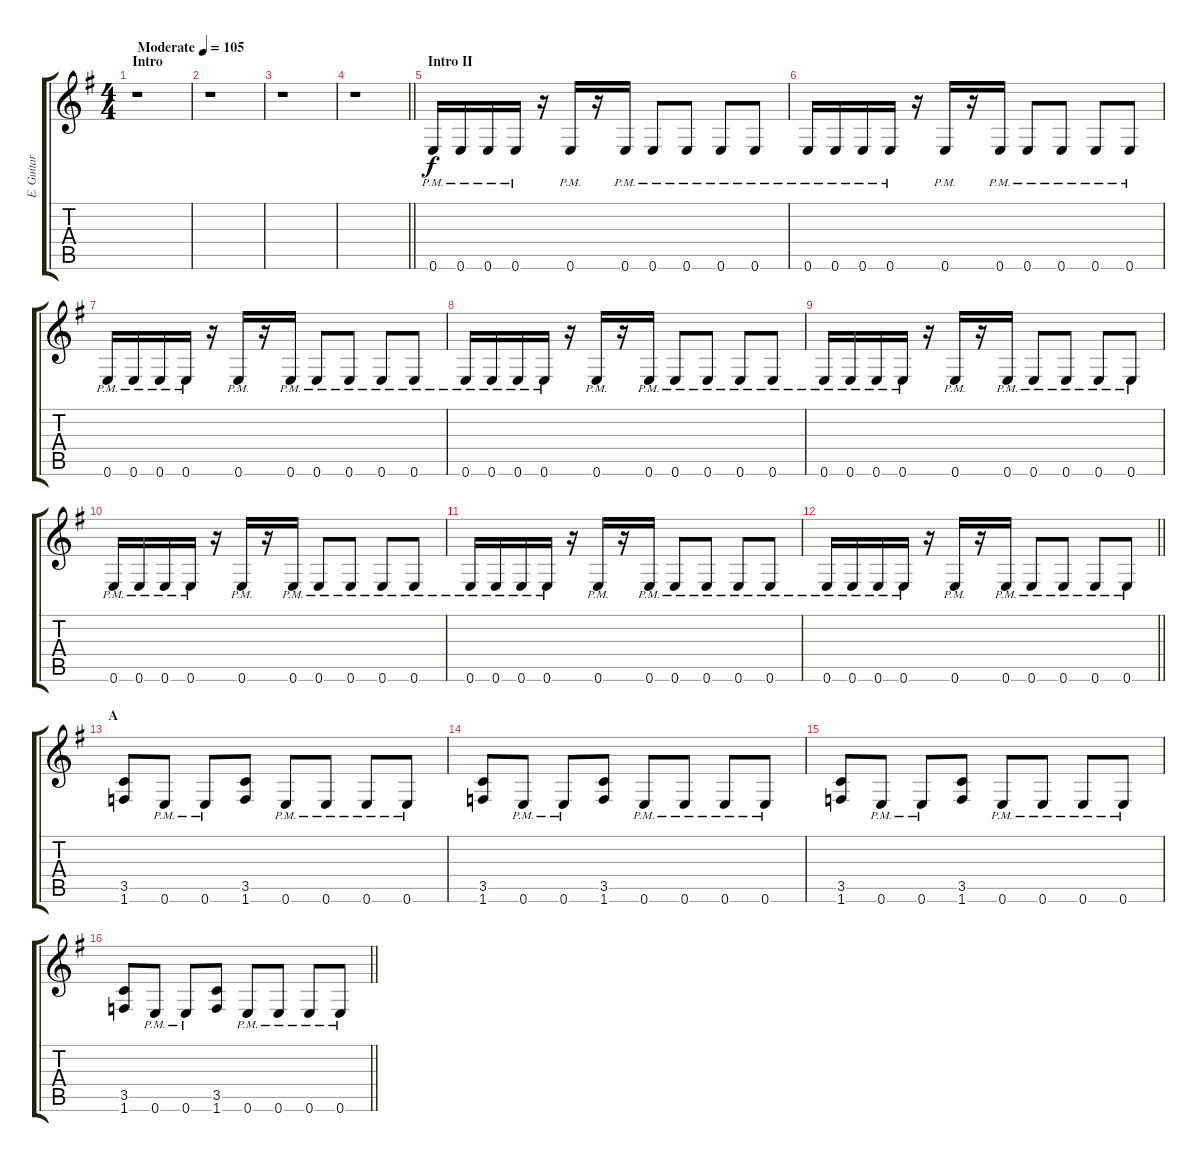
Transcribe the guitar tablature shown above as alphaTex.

\track ("E. Guitar II" "E. Guitar ") {instrument overdrivenguitar}
\staff {score tabs}
\tuning (E4 B3 G3 D3 A2 E2) {hide}
\ts (4 4)
\section ("" "Intro")
\tempo (105 "Moderate")
\clef g2
\ks g
r.1{dy f instrument overdrivenguitar} |
r.1 |
r.1 |
\barLineRight lightlight
r.1 |
\section ("" "Intro II")
0.6{pm}.16 0.6{pm}.16 0.6{pm}.16 0.6{pm}.16 r.16 0.6{pm}.16 r.16 0.6{pm}.16 0.6{pm}.8 0.6{pm}.8 0.6{pm}.8 0.6{pm}.8 |
0.6{pm}.16 0.6{pm}.16 0.6{pm}.16 0.6{pm}.16 r.16 0.6{pm}.16 r.16 0.6{pm}.16 0.6{pm}.8 0.6{pm}.8 0.6{pm}.8 0.6{pm}.8 |
0.6{pm}.16 0.6{pm}.16 0.6{pm}.16 0.6{pm}.16 r.16 0.6{pm}.16 r.16 0.6{pm}.16 0.6{pm}.8 0.6{pm}.8 0.6{pm}.8 0.6{pm}.8 |
0.6{pm}.16 0.6{pm}.16 0.6{pm}.16 0.6{pm}.16 r.16 0.6{pm}.16 r.16 0.6{pm}.16 0.6{pm}.8 0.6{pm}.8 0.6{pm}.8 0.6{pm}.8 |
0.6{pm}.16 0.6{pm}.16 0.6{pm}.16 0.6{pm}.16 r.16 0.6{pm}.16 r.16 0.6{pm}.16 0.6{pm}.8 0.6{pm}.8 0.6{pm}.8 0.6{pm}.8 |
0.6{pm}.16 0.6{pm}.16 0.6{pm}.16 0.6{pm}.16 r.16 0.6{pm}.16 r.16 0.6{pm}.16 0.6{pm}.8 0.6{pm}.8 0.6{pm}.8 0.6{pm}.8 |
0.6{pm}.16 0.6{pm}.16 0.6{pm}.16 0.6{pm}.16 r.16 0.6{pm}.16 r.16 0.6{pm}.16 0.6{pm}.8 0.6{pm}.8 0.6{pm}.8 0.6{pm}.8 |
\barLineRight lightlight
0.6{pm}.16 0.6{pm}.16 0.6{pm}.16 0.6{pm}.16 r.16 0.6{pm}.16 r.16 0.6{pm}.16 0.6{pm}.8 0.6{pm}.8 0.6{pm}.8 0.6{pm}.8 |
\section ("" "A")
(3.5 1.6).8 0.6{pm}.8 0.6{pm}.8 (3.5 1.6).8 0.6{pm}.8 0.6{pm}.8 0.6{pm}.8 0.6{pm}.8 |
(3.5 1.6).8 0.6{pm}.8 0.6{pm}.8 (3.5 1.6).8 0.6{pm}.8 0.6{pm}.8 0.6{pm}.8 0.6{pm}.8 |
(3.5 1.6).8 0.6{pm}.8 0.6{pm}.8 (3.5 1.6).8 0.6{pm}.8 0.6{pm}.8 0.6{pm}.8 0.6{pm}.8 |
\barLineRight lightlight
(3.5 1.6).8 0.6{pm}.8 0.6{pm}.8 (3.5 1.6).8 0.6{pm}.8 0.6{pm}.8 0.6{pm}.8 0.6{pm}.8
